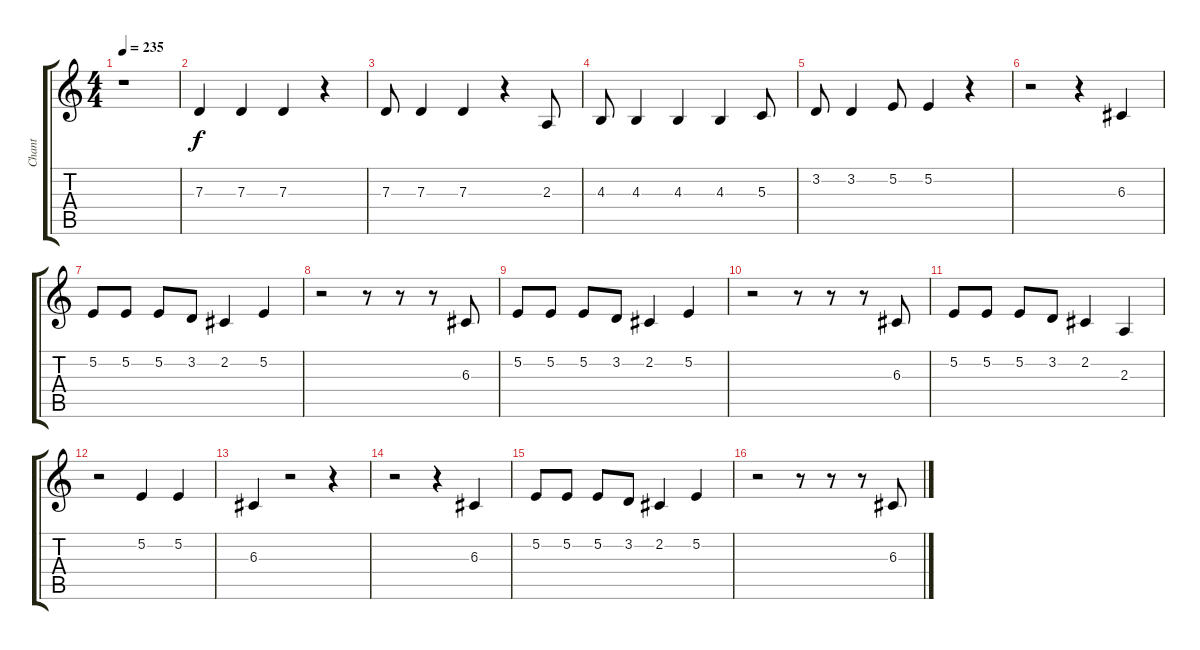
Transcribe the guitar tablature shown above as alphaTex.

\track ("Chant" "Chant") {instrument altosax}
\staff {score tabs}
\tuning (E4 B3 G3 D3 A2 E2) {hide}
\ts (4 4)
\tempo 235
\clef g2
\ks c
r.1{dy f} |
7.3.4 7.3.4 7.3.4 r.4 |
7.3.8 7.3.4 7.3.4 r.4 2.3.8 |
4.3.8 4.3.4 4.3.4 4.3.4 5.3.8 |
3.2.8 3.2.4 5.2.8 5.2.4 r.4 |
r.2 r.4 6.3.4 |
5.2.8 5.2.8 5.2.8 3.2.8 2.2.4 5.2.4 |
r.2 r.8 r.8 r.8 6.3.8 |
5.2.8 5.2.8 5.2.8 3.2.8 2.2.4 5.2.4 |
r.2 r.8 r.8 r.8 6.3.8 |
5.2.8 5.2.8 5.2.8 3.2.8 2.2.4 2.3.4 |
r.2 5.2.4 5.2.4 |
6.3.4 r.2 r.4 |
r.2 r.4 6.3.4 |
5.2.8 5.2.8 5.2.8 3.2.8 2.2.4 5.2.4 |
r.2 r.8 r.8 r.8 6.3.8
